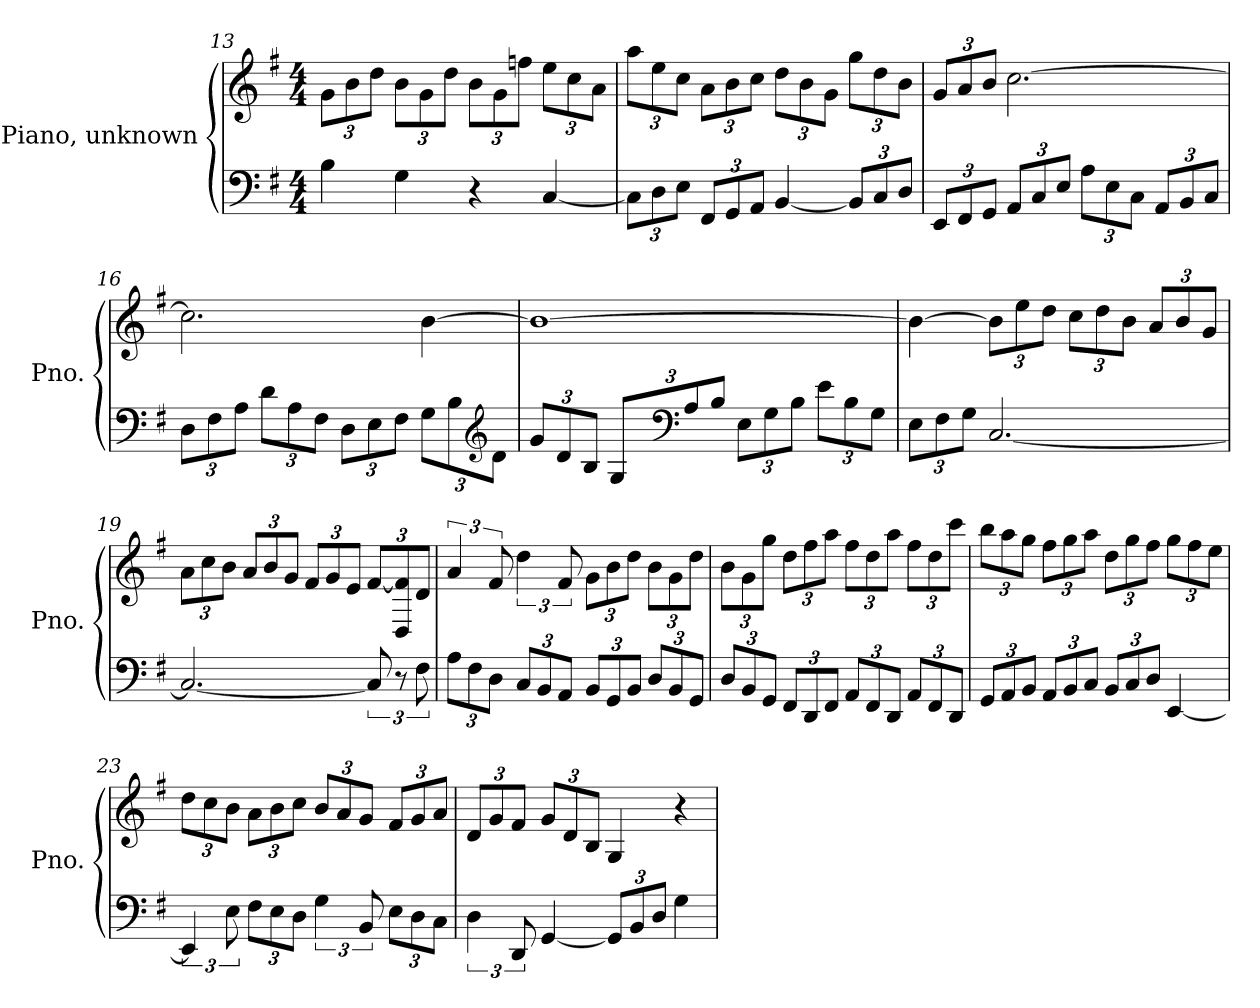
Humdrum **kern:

**kern	**kern
*part1	*part1
*staff2	*staff1
*I"Piano, unknown	*
*I'Pno.	*
!!LO:LB:g=z
*clefF4	*clefG2
*k[f#]	*k[f#]
*M4/4	*M4/4
*	*Xbrackettup
=13	=13
4B\	12g\L
.	12b\
.	12dd\J
4G\	12b\L
.	12g\
.	12dd\J
4r	12b\L
.	12g\
.	12ffn\J
[4C/	12ee\L
.	12cc\
.	12a\J
=14	=14
*Xbrackettup	*
12C\L]	12aa\L
12D\	12ee\
12E\J	12cc\J
12FF#/L	12a\L
12GG/	12b\
12AA/J	12cc\J
[4BB/	12dd\L
.	12b\
.	12g\J
12BB/L]	12gg\L
12C/	12dd\
12D/J	12b\J
=15	=15
12EE/L	12g/L
12FF#/	12a/
12GG/J	12b/J
12AA/L	[2.cc\
12C/	.
12E/J	.
12A\L	.
12E\	.
12C\J	.
12AA/L	.
12BB/	.
12C/J	.
!!LO:LB:g=z
=16	=16
12D\L	2.cc\]
12F#\	.
12A\J	.
12d\L	.
12A\	.
12F#\J	.
12D\L	.
12E\	.
12F#\J	.
12G\L	[4b\
12B\	.
*clefG2	*
12d\J	.
=17	=17
12g/L	1b_
12d/	.
12B/J	.
12G/L	.
*clefF4	*
12A/	.
12B/J	.
12E\L	.
12G\	.
12B\J	.
12e\L	.
12B\	.
12G\J	.
=18	=18
12E\L	4b\_
12F#\	.
12G\J	.
[2.C/	12b\L]
.	12ee\
.	12dd\J
.	12cc\L
.	12dd\
.	12b\J
.	12a/L
.	12b/
.	12g/J
!!LO:PB:g=z
=19	=19
2.C/_	12a\L
.	12cc\
.	12b\J
.	12a/L
.	12b/
.	12g/J
.	12f#/L
.	12g/
.	12e/J
*brackettup	*
12C/]	[12f#/L
12r	12D/ 12f#/]
12F#\	12d/J
=20	=20
*Xbrackettup	*brackettup
12A\L	6a/
12F#\	.
12D\J	12f#/
12C/L	6dd\
12BB/	.
12AA/J	12f#/
*	*Xbrackettup
12BB/L	12g\L
12GG/	12b\
12BB/J	12dd\J
12D/L	12b\L
12BB/	12g\
12GG/J	12dd\J
=21	=21
12D/L	12b\L
12BB/	12g\
12GG/J	12gg\J
12FF#/L	12dd\L
12DD/	12ff#\
12FF#/J	12aa\J
12AA/L	12ff#\L
12FF#/	12dd\
12DD/J	12aa\J
12AA/L	12ff#\L
12FF#/	12dd\
12DD/J	12ccc\J
!!LO:LB:g=z
=22	=22
12GG/L	12bb\L
12AA/	12aa\
12BB/J	12gg\J
12AA/L	12ff#\L
12BB/	12gg\
12C/J	12aa\J
12BB/L	12dd\L
12C/	12gg\
12D/J	12ff#\J
[4EE/	12gg\L
.	12ff#\
.	12ee\J
=23	=23
*brackettup	*
6EE/]	12dd\L
.	12cc\
12E\	12b\J
*Xbrackettup	*
12F#\L	12a\L
12E\	12b\
12D\J	12cc\J
*brackettup	*
6G\	12b/L
.	12a/
12BB/	12g/J
*Xbrackettup	*
12E\L	12f#/L
12D\	12g/
12C\J	12a/J
=24	=24
*brackettup	*
6D\	12d/L
.	12g/
12DD/	12f#/J
[4GG/	12g/L
.	12d/
.	12B/J
*Xbrackettup	*
12GG/L]	4G/
12BB/	.
12D/J	.
4G\	4r
=	=
*-	*-
